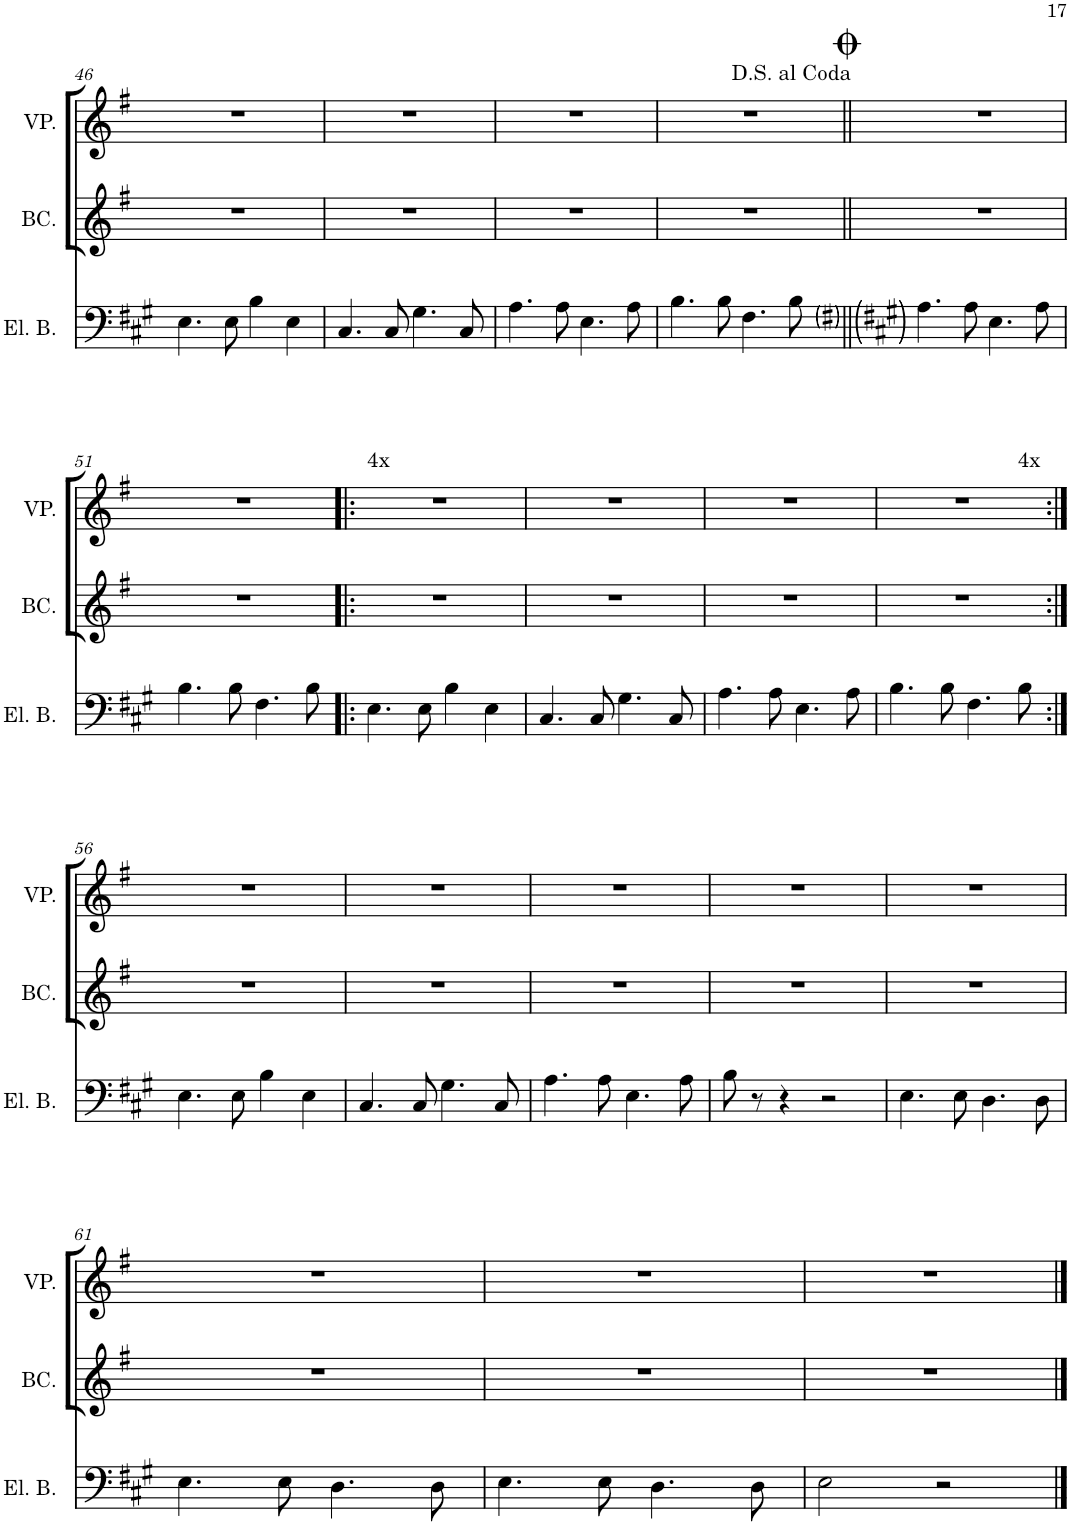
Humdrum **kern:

**kern	**kern	**kern
*part3	*part2	*part1
*staff3	*staff2	*staff1
*I"Electric Bass	*I"Back Vocal	*I"VozPrincipal
*I'El. B.	*I'BC.	*I'VP.
!!LO:PB:g=z
*clefF4	*clefG2	*clefG2
*Trd7c12	*	*
*k[f#c#g#]	*k[f#]	*k[f#]
*M4/4	*M4/4	*M4/4
*met(c)	*met(c)	*met(c)
=46	=46	=46
4.E\	1r	1r
8E\	.	.
4B\	.	.
4E\	.	.
=47	=47	=47
4.C#/	1r	1r
8C#/	.	.
4.G#\	.	.
8C#/	.	.
=48	=48	=48
4.A\	1r	1r
8A\	.	.
4.E\	.	.
8A\	.	.
=49	=49	=49
4.B\	1r	1r
8B\	.	.
4.F#\	.	.
8B\	.	.
=50||	=50||	=50||
4.A\	1r	1r
8A\	.	.
4.E\	.	.
8A\	.	.
!!LO:LB:g=z
=51	=51	=51
4.B\	1r	1r
8B\	.	.
4.F#\	.	.
8B\	.	.
=52!|:	=52!|:	=52!|:
!	!	!LO:TX:a:t=4x
4.E\	1r	1r
8E\	.	.
4B\	.	.
4E\	.	.
=53	=53	=53
4.C#/	1r	1r
8C#/	.	.
4.G#\	.	.
8C#/	.	.
=54	=54	=54
4.A\	1r	1r
8A\	.	.
4.E\	.	.
8A\	.	.
=55	=55	=55
*	*	*^
4.B\	1r	1r	2..ryy
8B\	.	.	.
4.F#\	.	.	.
!	!	!	!LO:TX:a:t=4x
8B\	.	.	8ryy
*	*	*v	*v
!!LO:LB:g=z
=56:|!	=56:|!	=56:|!
4.E\	1r	1r
8E\	.	.
4B\	.	.
4E\	.	.
=57	=57	=57
4.C#/	1r	1r
8C#/	.	.
4.G#\	.	.
8C#/	.	.
=58	=58	=58
4.A\	1r	1r
8A\	.	.
4.E\	.	.
8A\	.	.
=59	=59	=59
8B\	1r	1r
8r	.	.
4r	.	.
2r	.	.
=60	=60	=60
4.E\	1r	1r
8E\	.	.
4.D\	.	.
8D\	.	.
!!LO:LB:g=z
=61	=61	=61
4.E\	1r	1r
8E\	.	.
4.D\	.	.
8D\	.	.
=62	=62	=62
4.E\	1r	1r
8E\	.	.
4.D\	.	.
8D\	.	.
=63	=63	=63
2E\	1r	1r
2r	.	.
==	==	==
*-	*-	*-
